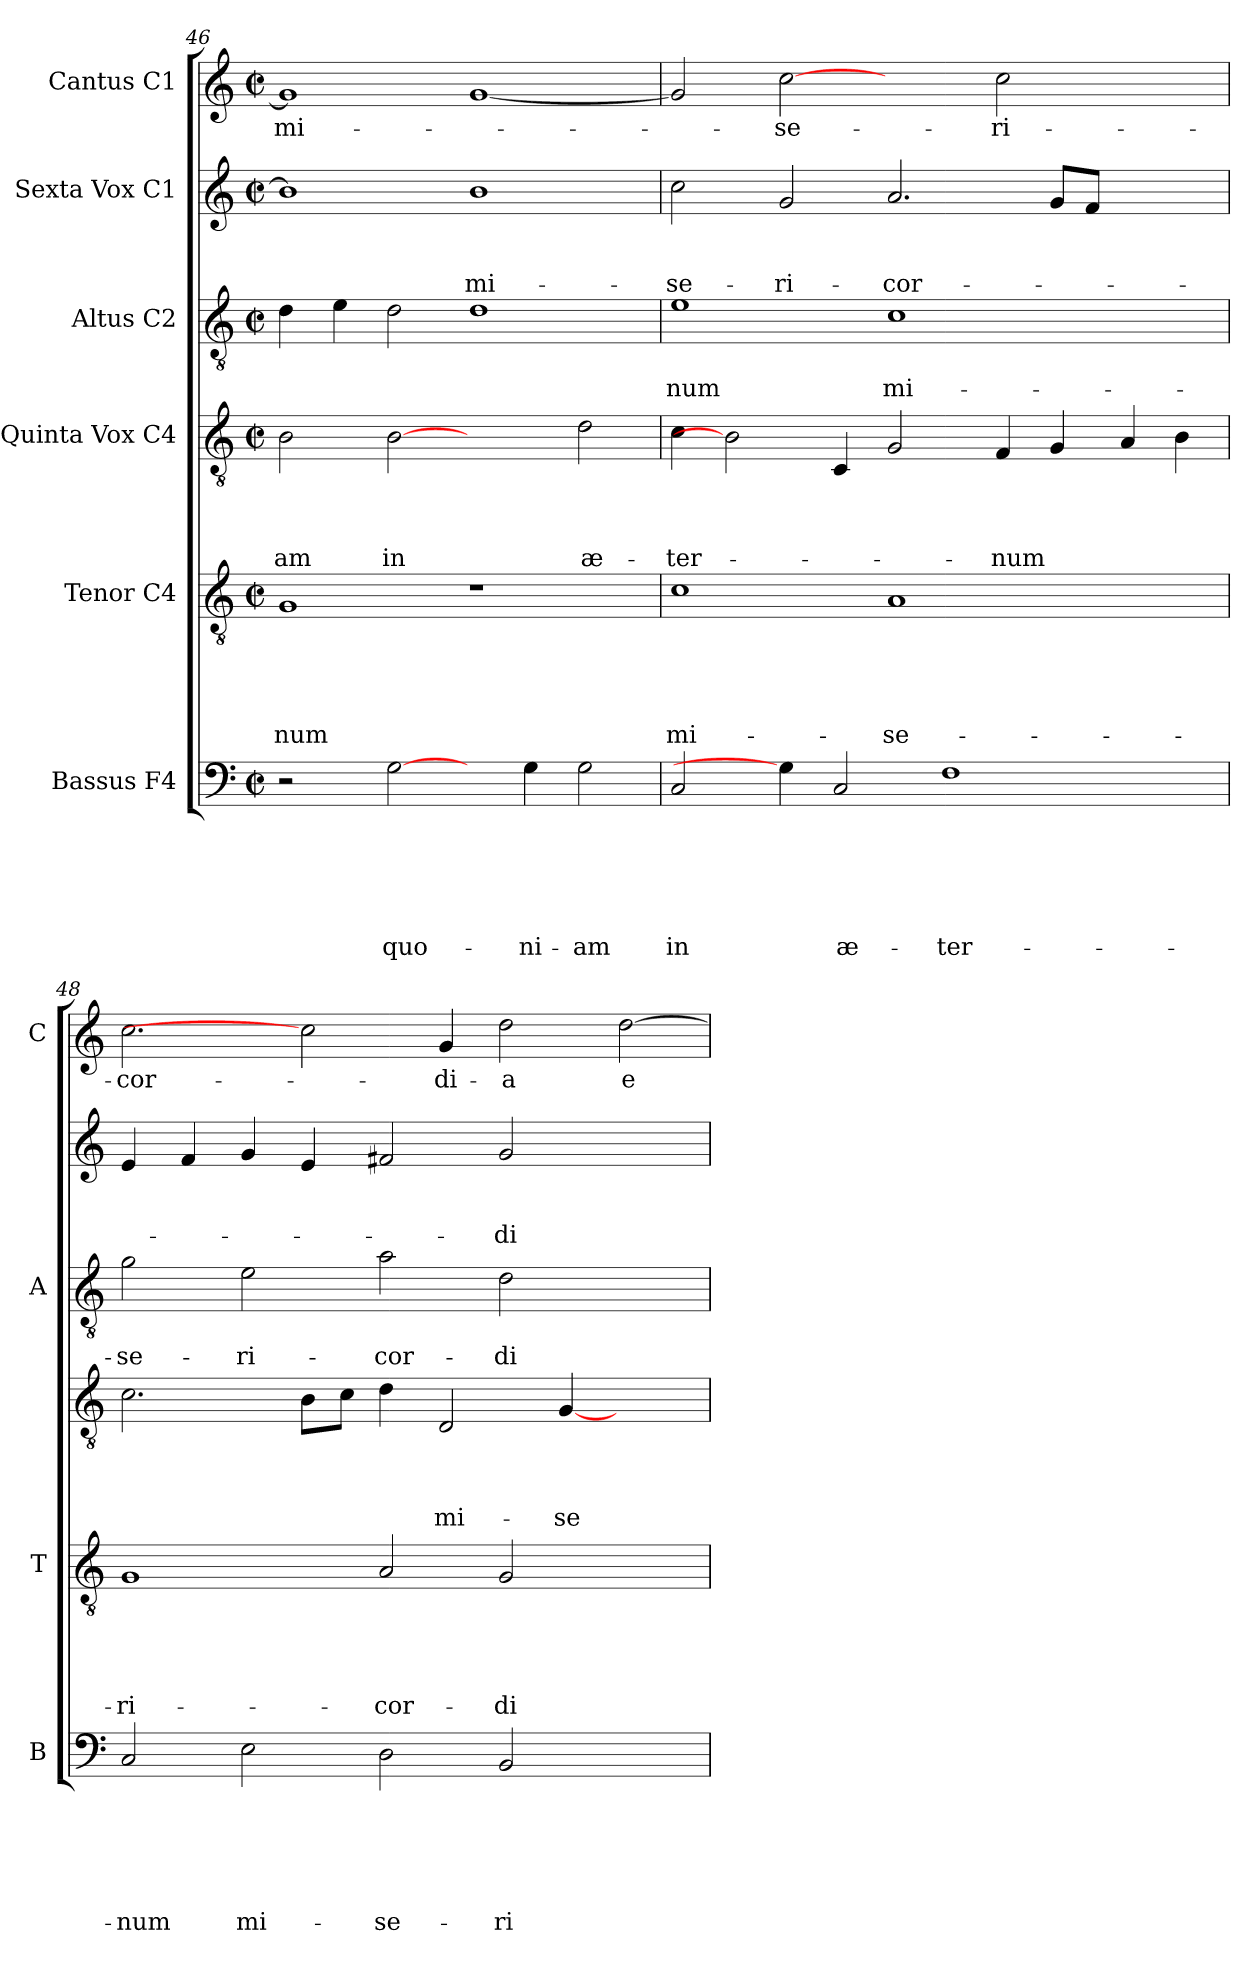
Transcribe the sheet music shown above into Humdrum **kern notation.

**kern	**text	**text	**text	**text	**text	**text	**kern	**text	**text	**text	**text	**text	**kern	**text	**text	**text	**text	**kern	**text	**text	**kern	**text	**text	**text	**kern	**text
*part6	*part6	*part6	*part6	*part6	*part6	*part6	*part5	*part5	*part5	*part5	*part5	*part5	*part4	*part4	*part4	*part4	*part4	*part3	*part3	*part3	*part2	*part2	*part2	*part2	*part1	*part1
*staff6	*staff6	*staff6	*staff6	*staff6	*staff6	*staff6	*staff5	*staff5	*staff5	*staff5	*staff5	*staff5	*staff4	*staff4	*staff4	*staff4	*staff4	*staff3	*staff3	*staff3	*staff2	*staff2	*staff2	*staff2	*staff1	*staff1
*I"Bassus F4	*	*	*	*	*	*	*I"Tenor C4	*	*	*	*	*	*I"Quinta Vox C4	*	*	*	*	*I"Altus C2	*	*	*I"Sexta Vox C1	*	*	*	*I"Cantus C1	*
*I'B	*	*	*	*	*	*	*I'T	*	*	*	*	*	*	*	*	*	*	*I'A	*	*	*	*	*	*	*I'C	*
*clefF4	*	*	*	*	*	*	*clefGv2	*	*	*	*	*	*clefGv2	*	*	*	*	*clefGv2	*	*	*clefG2	*	*	*	*clefG2	*
*k[]	*	*	*	*	*	*	*k[]	*	*	*	*	*	*k[]	*	*	*	*	*k[]	*	*	*k[]	*	*	*	*k[]	*
*C:	*	*	*	*	*	*	*C:	*	*	*	*	*	*C:	*	*	*	*	*C:	*	*	*C:	*	*	*	*C:	*
*M2/2	*	*	*	*	*	*	*M2/2	*	*	*	*	*	*M2/2	*	*	*	*	*M2/2	*	*	*M2/2	*	*	*	*M2/2	*
*met(c|)	*	*	*	*	*	*	*met(c|)	*	*	*	*	*	*met(c|)	*	*	*	*	*met(c|)	*	*	*met(c|)	*	*	*	*met(c|)	*
=46	=46	=46	=46	=46	=46	=46	=46	=46	=46	=46	=46	=46	=46	=46	=46	=46	=46	=46	=46	=46	=46	=46	=46	=46	=46	=46
!	!	!	!	!	!	!	!	!	!	!	!	!LO:LY:b	!	!	!	!	!LO:LY:b	!	!	!	!	!	!	!	!	!LO:LY:b
2r	.	.	.	.	.	.	1G	.	.	.	.	-num	2B\	.	.	.	-am	4d\	.	.	1b]	.	.	.	1g]	mi-
.	.	.	.	.	.	.	.	.	.	.	.	.	.	.	.	.	.	4e\	.	.	.	.	.	.	.	.
!	!	!	!	!	!	!LO:LY:b	!	!	!	!	!	!	!	!	!	!	!LO:LY:b	!	!	!	!	!	!	!	!	!
[2G\	.	.	.	.	.	quo-	.	.	.	.	.	.	[2B	.	.	.	in	2d\	.	.	.	.	.	.	.	.
!	!	!	!	!	!	!	!	!	!	!	!	!	!	!	!	!	!	!	!	!	!	!	!	!LO:LY:b	!	!
4ryy	.	.	.	.	.	.	1r	.	.	.	.	.	2ryy	.	.	.	.	1d	.	.	1b	.	.	mi-	[1g	.
!	!	!	!	!	!	!LO:LY:b	!	!	!	!	!	!	!	!	!	!	!	!	!	!	!	!	!	!	!	!
4G\	.	.	.	.	.	-ni-	.	.	.	.	.	.	.	.	.	.	.	.	.	.	.	.	.	.	.	.
!	!	!	!	!	!	!LO:LY:b	!	!	!	!	!	!	!	!	!	!	!LO:LY:b	!	!	!	!	!	!	!	!	!
2G\	.	.	.	.	.	-am	.	.	.	.	.	.	2d\	.	.	.	æ-	.	.	.	.	.	.	.	.	.
!!LO:PB:g=z
=47	=47	=47	=47	=47	=47	=47	=47	=47	=47	=47	=47	=47	=47	=47	=47	=47	=47	=47	=47	=47	=47	=47	=47	=47	=47	=47
!	!	!	!	!	!	!LO:LY:b	!	!	!	!	!	!LO:LY:b	!	!	!	!	!LO:LY:b	!	!	!LO:LY:b	!	!	!	!LO:LY:b	!	!
2C/	.	.	.	.	.	in	1c	.	.	.	.	mi-	4c\	.	.	.	-ter-	1e	.	-num	2cc\	.	.	-se-	2g/]	.
.	.	.	.	.	.	.	.	.	.	.	.	.	2B]	.	.	.	.	.	.	.	.	.	.	.	.	.
!	!	!	!	!	!	!	!	!	!	!	!	!	!	!	!	!	!	!	!	!	!	!	!	!LO:LY:b	!	!LO:LY:b
4G\]	.	.	.	.	.	.	.	.	.	.	.	.	.	.	.	.	.	.	.	.	2g/	.	.	-ri-	[2cc	-se-
!	!	!	!	!	!	!LO:LY:b	!	!	!	!	!	!	!	!	!	!	!	!	!	!	!	!	!	!	!	!
2C/	.	.	.	.	.	æ-	.	.	.	.	.	.	4C/	.	.	.	.	.	.	.	.	.	.	.	.	.
!	!	!	!	!	!	!	!	!	!	!	!	!LO:LY:b	!	!	!	!	!	!	!	!LO:LY:b	!	!	!	!LO:LY:b	!	!
.	.	.	.	.	.	.	1A	.	.	.	.	-se-	2G/	.	.	.	.	1c	.	mi-	2.a/	.	.	-cor-	2ryy	.
!	!	!	!	!	!	!LO:LY:b	!	!	!	!	!	!	!	!	!	!	!	!	!	!	!	!	!	!	!	!
1F	.	.	.	.	.	-ter-	.	.	.	.	.	.	.	.	.	.	.	.	.	.	.	.	.	.	.	.
!	!	!	!	!	!	!	!	!	!	!	!	!	!	!	!	!	!LO:LY:b	!	!	!	!	!	!	!	!	!LO:LY:b
.	.	.	.	.	.	.	.	.	.	.	.	.	4F/	.	.	.	-num	.	.	.	.	.	.	.	2cc\	-ri-
.	.	.	.	.	.	.	.	.	.	.	.	.	4G/	.	.	.	.	.	.	.	8g/L	.	.	.	.	.
.	.	.	.	.	.	.	.	.	.	.	.	.	.	.	.	.	.	.	.	.	8f/J	.	.	.	.	.
.	.	.	.	.	.	.	2ryy	.	.	.	.	.	4A/	.	.	.	.	2ryy	.	.	2ryy	.	.	.	2ryy	.
4ryy	.	.	.	.	.	.	.	.	.	.	.	.	4B\	.	.	.	.	.	.	.	.	.	.	.	.	.
=48	=48	=48	=48	=48	=48	=48	=48	=48	=48	=48	=48	=48	=48	=48	=48	=48	=48	=48	=48	=48	=48	=48	=48	=48	=48	=48
!	!	!	!	!	!	!LO:LY:b	!	!	!	!	!	!LO:LY:b	!	!	!	!	!	!	!	!LO:LY:b	!	!	!	!	!	!LO:LY:b
2C/	.	.	.	.	.	-num	1G	.	.	.	.	-ri-	2.c\	.	.	.	.	2g\	.	-se-	4e/	.	.	.	2.cc\	-cor-
.	.	.	.	.	.	.	.	.	.	.	.	.	.	.	.	.	.	.	.	.	4f/	.	.	.	.	.
!	!	!	!	!	!	!LO:LY:b	!	!	!	!	!	!	!	!	!	!	!	!	!	!LO:LY:b	!	!	!	!	!	!
2E\	.	.	.	.	.	mi-	.	.	.	.	.	.	.	.	.	.	.	2e\	.	-ri-	4g/	.	.	.	.	.
.	.	.	.	.	.	.	.	.	.	.	.	.	8B\L	.	.	.	.	.	.	.	4e/	.	.	.	2cc]	.
.	.	.	.	.	.	.	.	.	.	.	.	.	8c\J	.	.	.	.	.	.	.	.	.	.	.	.	.
!	!	!	!	!	!	!LO:LY:b	!	!	!	!	!	!LO:LY:b	!	!	!	!	!	!	!	!LO:LY:b	!	!	!	!	!	!
2D\	.	.	.	.	.	-se-	2A/	.	.	.	.	-cor-	4d\	.	.	.	.	2a\	.	-cor-	2f#X/	.	.	.	.	.
!	!	!	!	!	!	!	!	!	!	!	!	!	!	!	!	!	!LO:LY:b	!	!	!	!	!	!	!	!	!LO:LY:b
.	.	.	.	.	.	.	.	.	.	.	.	.	2D/	.	.	.	mi-	.	.	.	.	.	.	.	4g/	-di-
!	!	!	!	!	!	!LO:LY:b	!	!	!	!	!	!LO:LY:b	!	!	!	!	!	!	!	!LO:LY:b	!	!	!	!LO:LY:b	!	!LO:LY:b
2BB/	.	.	.	.	.	-ri-	2G/	.	.	.	.	-di-	.	.	.	.	.	2d\	.	-di-	2g/	.	.	-di-	2dd\	-a
!	!	!	!	!	!	!	!	!	!	!	!	!	!	!	!	!	!LO:LY:b	!	!	!	!	!	!	!	!	!
.	.	.	.	.	.	.	.	.	.	.	.	.	[4G/	.	.	.	-se-	.	.	.	.	.	.	.	.	.
!	!	!	!	!	!	!	!	!	!	!	!	!	!	!	!	!	!	!	!	!	!	!	!	!	!	!LO:LY:b
2ryy	.	.	.	.	.	.	2ryy	.	.	.	.	.	2ryy	.	.	.	.	2ryy	.	.	2ryy	.	.	.	[2dd\	e-
=	=	=	=	=	=	=	=	=	=	=	=	=	=	=	=	=	=	=	=	=	=	=	=	=	=	=
*-	*-	*-	*-	*-	*-	*-	*-	*-	*-	*-	*-	*-	*-	*-	*-	*-	*-	*-	*-	*-	*-	*-	*-	*-	*-	*-
